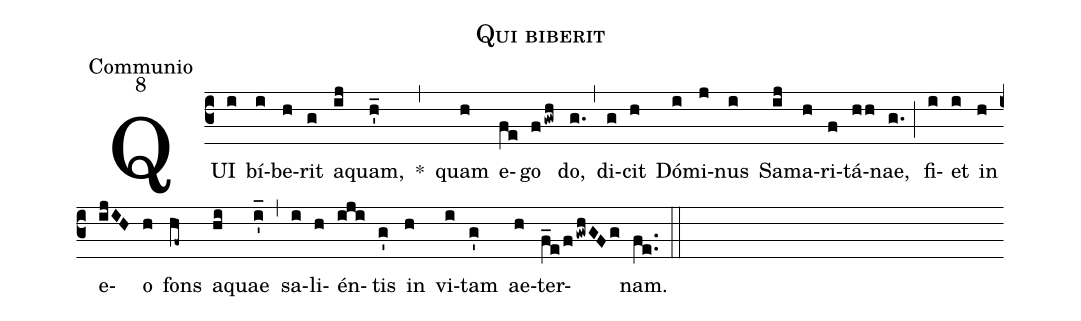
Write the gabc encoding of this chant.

name:Qui biberit;
office-part:Communio;
mode:8;
%%
(c3) QUI(i) bí(i)be(h)rit(g) a(ij)quam,(h'_) *(,) quam(h) e(fe)go(fgwh) do,(g.) (,) di(g)cit(h) Dó(i)mi(j)nus(i) Sa(ij)ma(h)ri(f)tá(hh)nae,(g.) (;) fi(i)et(i) in(h) e(ijIH)o(h) fons(hf~) a(hi)quae(i'_) (,) sa(i)li(h)én(iji)tis(g') in(h) vi(i)tam(g') ae(h)ter(f_e/fgwhGFg)nam.(fe..) (::)
